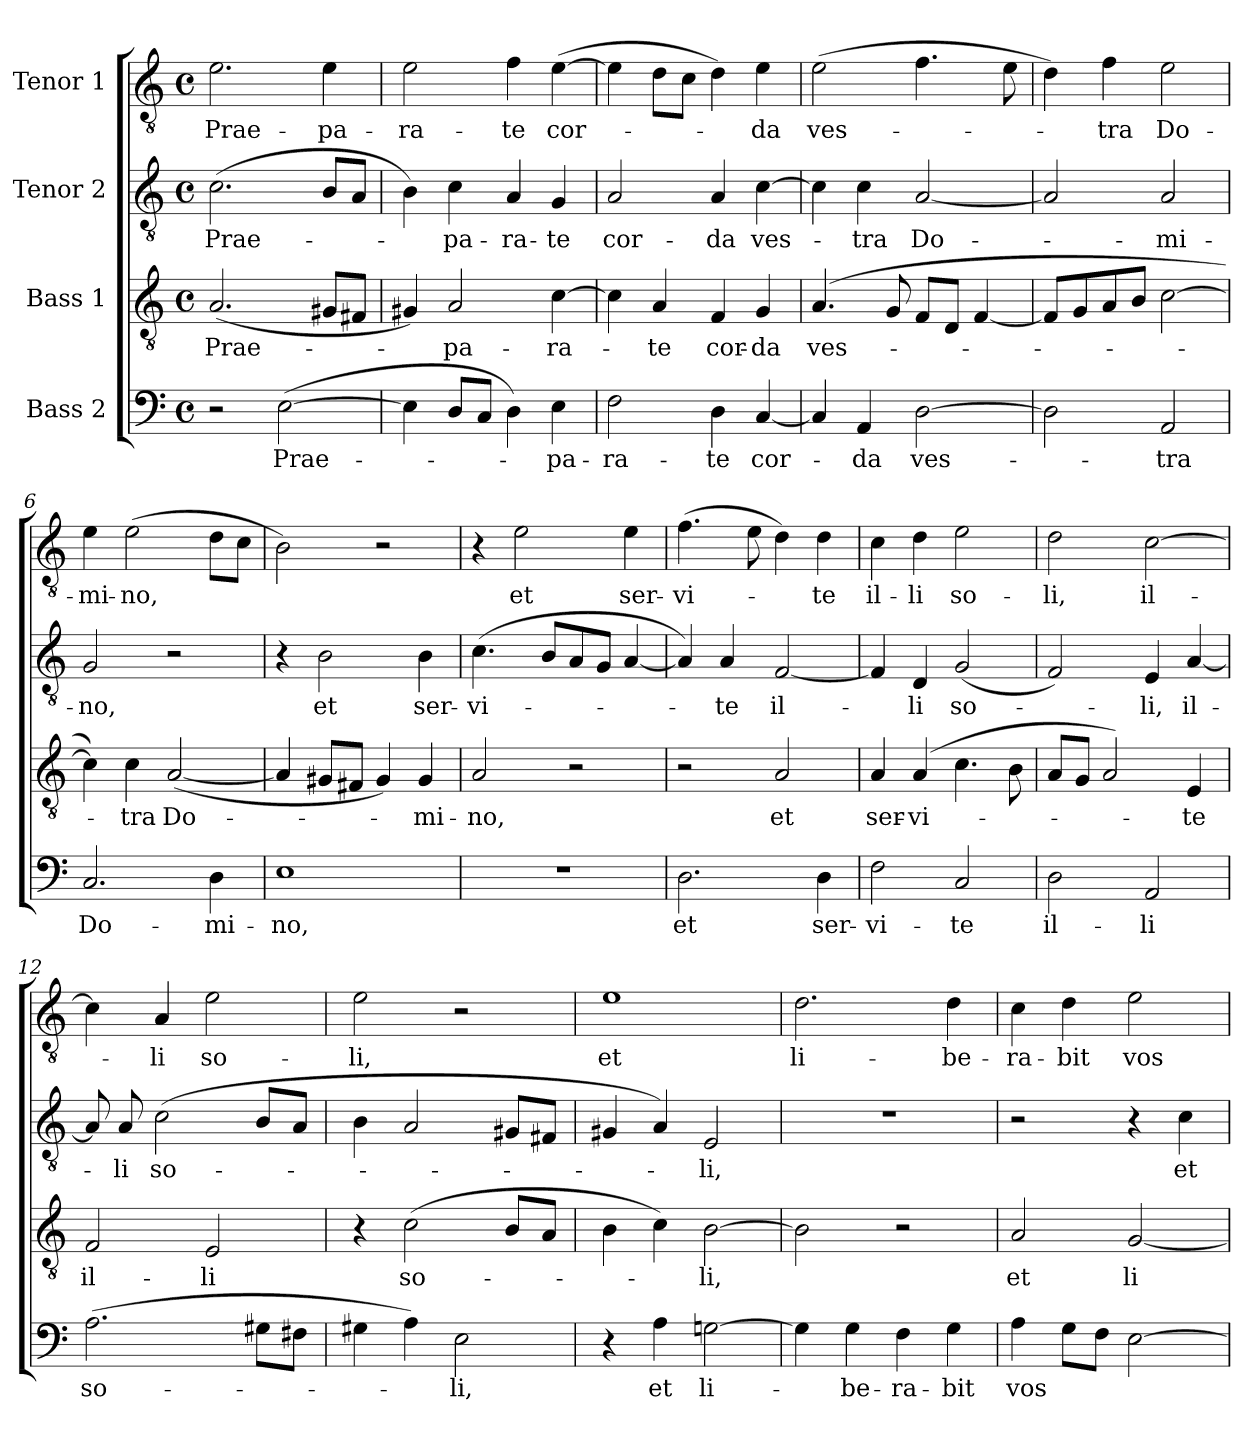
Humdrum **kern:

**kern	**text	**kern	**text	**kern	**text	**kern	**text
*part4	*part4	*part3	*part3	*part2	*part2	*part1	*part1
*staff4	*staff4	*staff3	*staff3	*staff2	*staff2	*staff1	*staff1
*I"Bass 2	*	*I"Bass 1	*	*I"Tenor 2	*	*I"Tenor 1	*
*clefF4	*	*clefGv2	*	*clefGv2	*	*clefGv2	*
*k[]	*	*k[]	*	*k[]	*	*k[]	*
*C:	*	*C:	*	*C:	*	*C:	*
*M4/4	*	*M4/4	*	*M4/4	*	*M4/4	*
*met(c)	*	*met(c)	*	*met(c)	*	*met(c)	*
=1	=1	=1	=1	=1	=1	=1	=1
2r	.	(2.A/	Prae-	(2.c\	Prae-	2.e\	Prae-
([2E\	Prae-	.	.	.	.	.	.
.	.	8G#X/L	.	8B/L	.	4e\	-pa-
.	.	8F#X/J	.	8A/J	.	.	.
=2	=2	=2	=2	=2	=2	=2	=2
4E\]	.	4G#X/)	.	4B\)	.	2e\	-ra-
8D/L	.	2A/	-pa-	4c\	-pa-	.	.
8C/J	.	.	.	.	.	.	.
4D\)	.	.	.	4A/	-ra-	4f\	-te
4E\	-pa-	[4c\	-ra-	4G/	-te	([4e\	cor-
=3	=3	=3	=3	=3	=3	=3	=3
2F\	-ra-	4c\]	.	2A/	cor-	4e\]	.
.	.	4A/	-te	.	.	8d\L	.
.	.	.	.	.	.	8c\J	.
4D\	-te	4F/	cor-	4A/	-da	4d\)	.
[4C/	cor-	4G/	-da	[4c\	ves-	4e\	-da
=4	=4	=4	=4	=4	=4	=4	=4
4C/]	.	(4.A/	ves-	4c\]	.	(2e\	ves-
4AA/	-da	.	.	4c\	-tra	.	.
.	.	8G/	.	.	.	.	.
[2D\	ves-	8F/L	.	[2A/	Do-	4.f\	.
.	.	8D/J	.	.	.	.	.
.	.	[4F/	.	.	.	.	.
.	.	.	.	.	.	8e\	.
=5	=5	=5	=5	=5	=5	=5	=5
2D\]	.	8F/L]	.	2A/]	.	4d\)	.
.	.	8G/	.	.	.	.	.
.	.	8A/	.	.	.	4f\	-tra
.	.	8B/J	.	.	.	.	.
2AA/	-tra	[2c\	.	2A/	-mi-	2e\	Do-
!!LO:LB:g=z
=6	=6	=6	=6	=6	=6	=6	=6
2.C/	Do-	4c\])	.	2G/	-no,	4e\	-mi-
.	.	4c\	-tra	.	.	(2e\	-no,
.	.	([2A/	Do-	2r	.	.	.
4D\	-mi-	.	.	.	.	8d\L	.
.	.	.	.	.	.	8c\J	.
=7	=7	=7	=7	=7	=7	=7	=7
1E	-no,	4A/]	.	4r	.	2B\)	.
.	.	8G#X/L	.	2B\	et	.	.
.	.	8F#X/J	.	.	.	.	.
.	.	4G#/)	.	.	.	2r	.
.	.	4G#/	-mi-	4B\	ser-	.	.
=8	=8	=8	=8	=8	=8	=8	=8
1r	.	2A/	-no,	(4.c\	-vi-	4r	.
.	.	.	.	.	.	2e\	et
.	.	.	.	8B/L	.	.	.
.	.	2r	.	8A/	.	.	.
.	.	.	.	8G/J	.	.	.
.	.	.	.	[4A/	.	4e\	ser-
=9	=9	=9	=9	=9	=9	=9	=9
2.D\	et	2r	.	4A/])	.	(4.f\	-vi-
.	.	.	.	4A/	-te	.	.
.	.	.	.	.	.	8e\	.
.	.	2A/	et	[2F/	il-	4d\)	.
4D\	ser-	.	.	.	.	4d\	-te
=10	=10	=10	=10	=10	=10	=10	=10
2F\	-vi-	4A/	ser-	4F/]	.	4c\	il-
.	.	(4A/	-vi-	4D/	-li	4d\	-li
2C/	-te	4.c\	.	(2G/	so-	2e\	so-
.	.	8B\	.	.	.	.	.
=11	=11	=11	=11	=11	=11	=11	=11
2D\	il-	8A/L	.	2F/)	.	2d\	-li,
.	.	8G/J	.	.	.	.	.
.	.	2A/)	.	.	.	.	.
2AA/	-li	.	.	4E/	-li,	[2c\	il-
.	.	4E/	-te	[4A/	il-	.	.
!!LO:PB:g=z
=12	=12	=12	=12	=12	=12	=12	=12
(2.A\	so-	2F/	il-	8A/]	.	4c\]	.
.	.	.	.	8A/	-li	.	.
.	.	.	.	(2c\	so-	4A/	-li
.	.	2E/	-li	.	.	2e\	so-
8G#X\L	.	.	.	8B/L	.	.	.
8F#X\J	.	.	.	8A/J	.	.	.
=13	=13	=13	=13	=13	=13	=13	=13
4G#X\	.	4r	.	4B\	.	2e\	-li,
4A\)	.	(2c\	so-	2A/	.	.	.
2E\	-li,	.	.	.	.	2r	.
.	.	8B/L	.	8G#X/L	.	.	.
.	.	8A/J	.	8F#X/J	.	.	.
=14	=14	=14	=14	=14	=14	=14	=14
4r	.	4B\	.	4G#X/	.	1e	et
4A\	et	4c\)	.	4A/)	.	.	.
[2Gn\	li-	[2B\	-li,	2E/	-li,	.	.
=15	=15	=15	=15	=15	=15	=15	=15
4G\]	.	2B\]	.	1r	.	2.d\	li-
4G\	-be-	.	.	.	.	.	.
4F\	-ra-	2r	.	.	.	.	.
4G\	-bit	.	.	.	.	4d\	-be-
=16	=16	=16	=16	=16	=16	=16	=16
4A\	vos	2A/	et	2r	.	4c\	-ra-
8G\L	.	.	.	.	.	4d\	-bit
8F\J	.	.	.	.	.	.	.
[2E\	.	[2G/	li-	4r	.	2e\	vos
.	.	.	.	4c\	et	.	.
=	=	=	=	=	=	=	=
*-	*-	*-	*-	*-	*-	*-	*-
